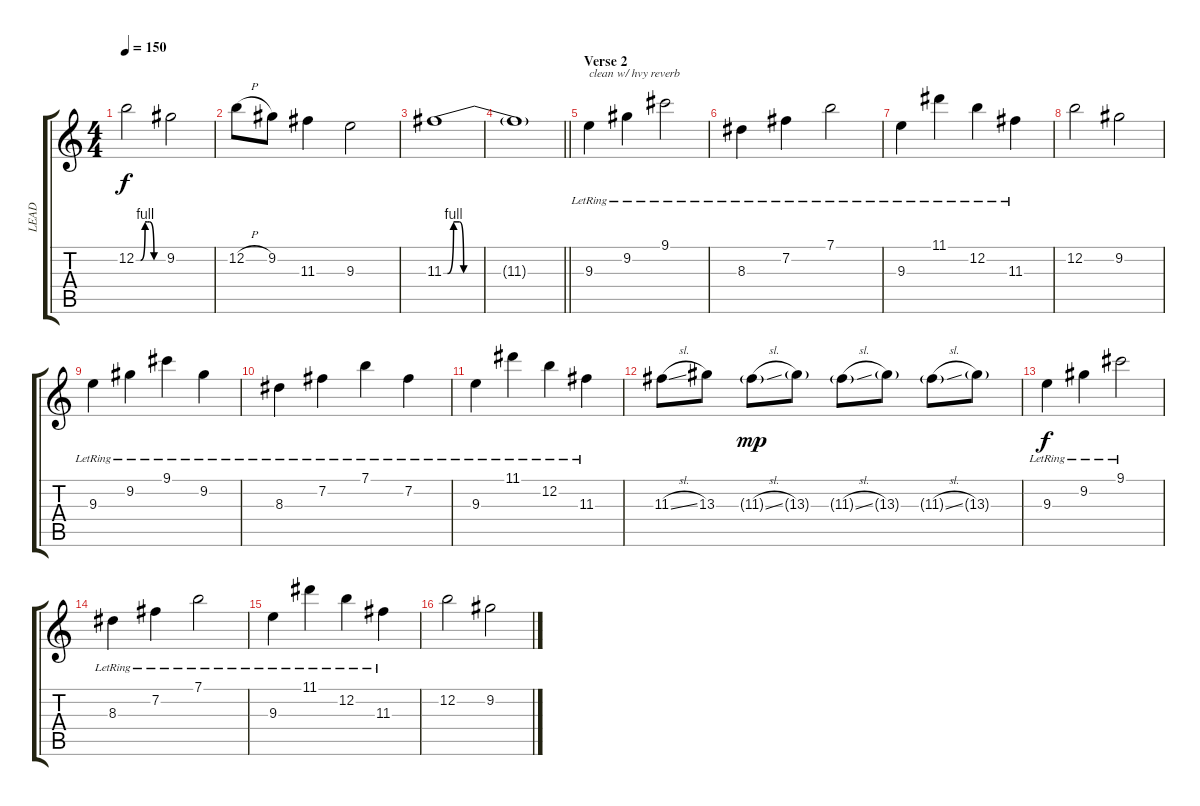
\track ("LEAD" "LEAD") {instrument distortionguitar}
\staff {score tabs}
\tuning (E4 B3 G3 D3 A2 E2) {hide}
\ts (4 4)
\tempo 150
\clef g2
\ks c
12.2{be (custom 0 0 10 0 20 4 25 4 30 4 40 0 60 0)}.2{dy f} 9.2.2 |
12.2{h}.8 9.2.8 11.3.4 9.3.2 |
11.3{be (custom 0 0 2 0 5 4 8 4 10 0 60 0)}.1 |
\barLineRight lightlight
11.3{t}.1 |
\section ("" "Verse 2")
9.3{lr}.4{txt "clean w/ hvy reverb" instrument electricguitarjazz} 9.2{lr}.4 9.1{lr}.2 |
8.3{lr}.4 7.2{lr}.4 7.1{lr}.2 |
9.3{lr}.4 11.1{lr}.4 12.2{lr}.4 11.3{lr}.4 |
12.2.2 9.2.2 |
9.3{lr}.4{instrument electricguitarjazz} 9.2{lr}.4 9.1{lr}.4 9.2{lr}.4 |
8.3{lr}.4 7.2{lr}.4 7.1{lr}.4 7.2{lr}.4 |
9.3{lr}.4 11.1{lr}.4 12.2{lr}.4 11.3{lr}.4 |
11.3{sl}.8 13.3.8 11.3{sl g}.8{dy mp} 13.3{g}.8 11.3{sl g}.8 13.3{g}.8 11.3{sl g}.8 13.3{g}.8 |
9.3{lr}.4{dy f instrument electricguitarjazz} 9.2{lr}.4 9.1{lr}.2 |
8.3{lr}.4 7.2{lr}.4 7.1{lr}.2 |
9.3{lr}.4 11.1{lr}.4 12.2{lr}.4 11.3{lr}.4 |
12.2.2 9.2.2
